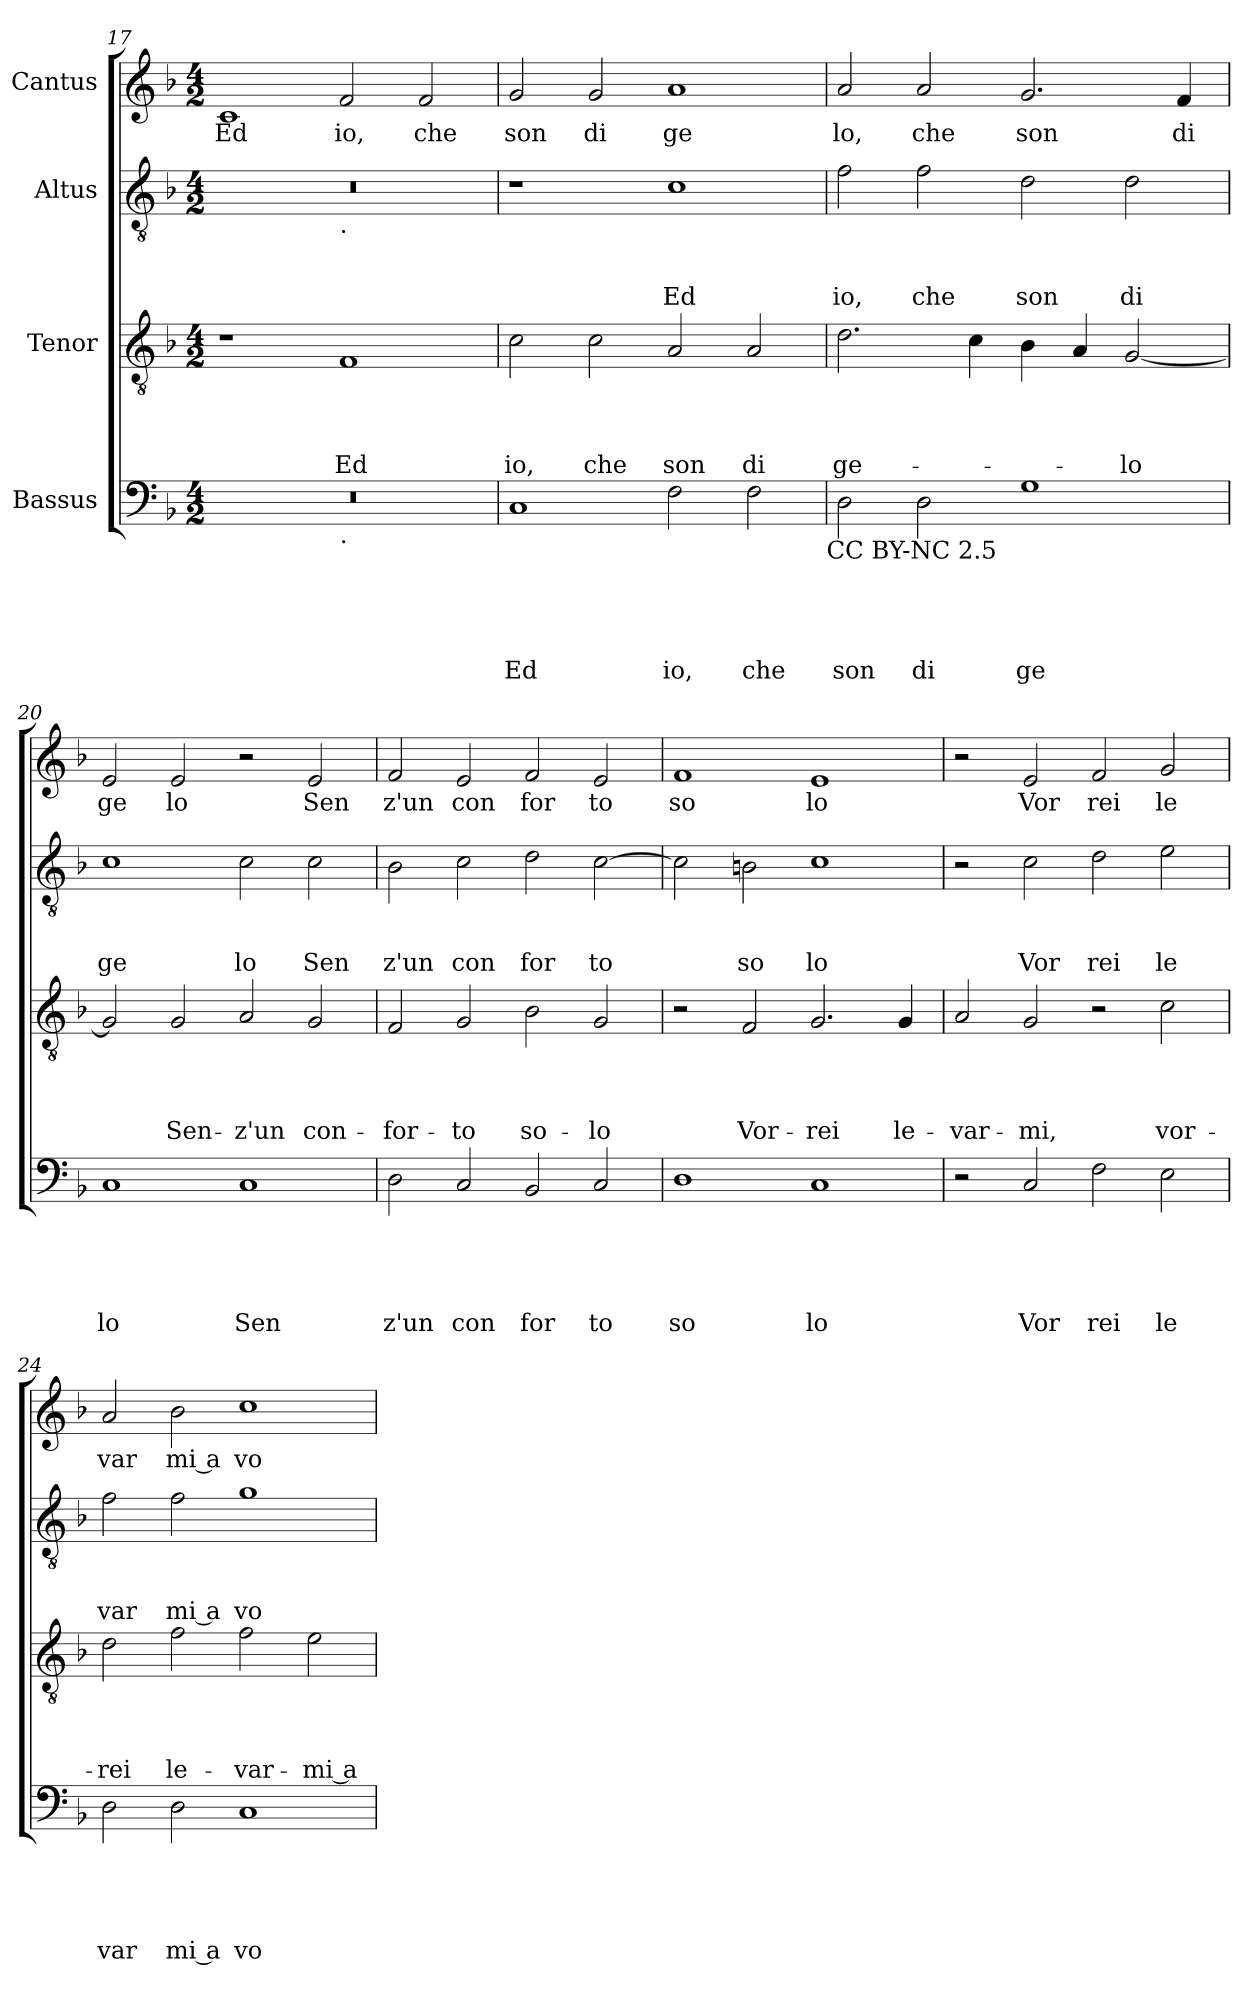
**kern	**text	**text	**text	**text	**text	**kern	**text	**text	**text	**text	**kern	**text	**text	**text	**kern	**text
*part4	*part4	*part4	*part4	*part4	*part4	*part3	*part3	*part3	*part3	*part3	*part2	*part2	*part2	*part2	*part1	*part1
*staff4	*staff4	*staff4	*staff4	*staff4	*staff4	*staff3	*staff3	*staff3	*staff3	*staff3	*staff2	*staff2	*staff2	*staff2	*staff1	*staff1
*I"Bassus	*	*	*	*	*	*I"Tenor	*	*	*	*	*I"Altus	*	*	*	*I"Cantus	*
*clefF4	*	*	*	*	*	*clefGv2	*	*	*	*	*clefGv2	*	*	*	*clefG2	*
*k[b-]	*	*	*	*	*	*k[b-]	*	*	*	*	*k[b-]	*	*	*	*k[b-]	*
*F:	*	*	*	*	*	*F:	*	*	*	*	*F:	*	*	*	*F:	*
*M4/2	*	*	*	*	*	*M4/2	*	*	*	*	*M4/2	*	*	*	*M4/2	*
=17	=17	=17	=17	=17	=17	=17	=17	=17	=17	=17	=17	=17	=17	=17	=17	=17
!	!	!	!	!	!	!	!	!	!	!	!	!	!	!	!	!LO:LY:b
*^	*	*	*	*	*	*	*	*	*	*	*^	*	*	*	*	*
0r	1ryy	.	.	.	.	.	1r	.	.	.	.	0r	1ryy	.	.	.	1c	Ed
!	!	!	!	!	!	!	!	!	!	!	!	!	!LO:TX:b:t=.	!	!	!	!	!
!	!LO:TX:b:t=.	!	!	!	!	!	!	!	!	!	!	!	!	!	!	!	!	!
!	!	!	!	!	!	!	!	!	!	!	!LO:LY:b	!	!	!	!	!	!	!LO:LY:b
.	1ryy	.	.	.	.	.	1F	.	.	.	Ed	.	1ryy	.	.	.	2f/	io,
!	!	!	!	!	!	!	!	!	!	!	!	!	!	!	!	!	!	!LO:LY:b
.	.	.	.	.	.	.	.	.	.	.	.	.	.	.	.	.	2f/	che
=18	=18	=18	=18	=18	=18	=18	=18	=18	=18	=18	=18	=18	=18	=18	=18	=18	=18	=18
!	!	!	!	!	!	!LO:LY:b	!	!	!	!	!LO:LY:b	!	!	!	!	!	!	!LO:LY:b
*v	*v	*	*	*	*	*	*	*	*	*	*	*v	*v	*	*	*	*	*
1C	.	.	.	.	Ed	2c\	.	.	.	io,	1r	.	.	.	2g/	son
!	!	!	!	!	!	!	!	!	!	!LO:LY:b	!	!	!	!	!	!LO:LY:b
.	.	.	.	.	.	2c\	.	.	.	che	.	.	.	.	2g/	di
!	!	!	!	!	!LO:LY:b	!	!	!	!	!LO:LY:b	!	!	!	!LO:LY:b	!	!LO:LY:b
2F\	.	.	.	.	io,	2A/	.	.	.	son	1c	.	.	Ed	1a	ge
!	!	!	!	!	!LO:LY:b	!	!	!	!	!LO:LY:b	!	!	!	!	!	!
2F\	.	.	.	.	che	2A/	.	.	.	di	.	.	.	.	.	.
!LO:TX:b:t=CC BY-NC 2.5	!	!	!	!	!	!	!	!	!	!	!	!	!	!	!	!
!!LO:PB:g=z
=19	=19	=19	=19	=19	=19	=19	=19	=19	=19	=19	=19	=19	=19	=19	=19	=19
!	!	!	!	!	!LO:LY:b	!	!	!	!	!LO:LY:b	!	!	!	!LO:LY:b	!	!LO:LY:b
2D\	.	.	.	.	son	2.d\	.	.	.	ge-	2f\	.	.	io,	2a/	lo,
!	!	!	!	!	!LO:LY:b	!	!	!	!	!	!	!	!	!LO:LY:b	!	!LO:LY:b
2D\	.	.	.	.	di	.	.	.	.	.	2f\	.	.	che	2a/	che
.	.	.	.	.	.	4c\	.	.	.	.	.	.	.	.	.	.
!	!	!	!	!	!LO:LY:b	!	!	!	!	!	!	!	!	!LO:LY:b	!	!LO:LY:b
1G	.	.	.	.	ge	4B-\	.	.	.	.	2d\	.	.	son	2.g/	son
.	.	.	.	.	.	4A/	.	.	.	.	.	.	.	.	.	.
!	!	!	!	!	!	!	!	!	!	!LO:LY:b	!	!	!	!LO:LY:b	!	!
.	.	.	.	.	.	[<2G/	.	.	.	-lo	2d\	.	.	di	.	.
!	!	!	!	!	!	!	!	!	!	!	!	!	!	!	!	!LO:LY:b
.	.	.	.	.	.	.	.	.	.	.	.	.	.	.	4f/	di
=20	=20	=20	=20	=20	=20	=20	=20	=20	=20	=20	=20	=20	=20	=20	=20	=20
!	!	!	!	!	!LO:LY:b	!	!	!	!	!	!	!	!	!LO:LY:b	!	!LO:LY:b
1C	.	.	.	.	lo	2G/]	.	.	.	.	1c	.	.	ge	2e/	ge
!	!	!	!	!	!	!	!	!	!	!LO:LY:b	!	!	!	!	!	!LO:LY:b
.	.	.	.	.	.	2G/	.	.	.	Sen-	.	.	.	.	2e/	lo
!	!	!	!	!	!LO:LY:b	!	!	!	!	!LO:LY:b	!	!	!	!LO:LY:b	!	!
1C	.	.	.	.	Sen	2A/	.	.	.	-z'un	2c\	.	.	lo	2r	.
!	!	!	!	!	!	!	!	!	!	!LO:LY:b	!	!	!	!LO:LY:b	!	!LO:LY:b
.	.	.	.	.	.	2G/	.	.	.	con-	2c\	.	.	Sen	2e/	Sen
=21	=21	=21	=21	=21	=21	=21	=21	=21	=21	=21	=21	=21	=21	=21	=21	=21
!	!	!	!	!	!LO:LY:b	!	!	!	!	!LO:LY:b	!	!	!	!LO:LY:b	!	!LO:LY:b
2D\	.	.	.	.	z'un	2F/	.	.	.	-for-	2B-\	.	.	z'un	2f/	z'un
!	!	!	!	!	!LO:LY:b	!	!	!	!	!LO:LY:b	!	!	!	!LO:LY:b	!	!LO:LY:b
2C/	.	.	.	.	con	2G/	.	.	.	-to	2c\	.	.	con	2e/	con
!	!	!	!	!	!LO:LY:b	!	!	!	!	!LO:LY:b	!	!	!	!LO:LY:b	!	!LO:LY:b
2BB-/	.	.	.	.	for	2B-\	.	.	.	so-	2d\	.	.	for	2f/	for
!	!	!	!	!	!LO:LY:b	!	!	!	!	!LO:LY:b	!	!	!	!LO:LY:b	!	!LO:LY:b
2C/	.	.	.	.	to	2G/	.	.	.	-lo	[>2c\	.	.	to	2e/	to
=22	=22	=22	=22	=22	=22	=22	=22	=22	=22	=22	=22	=22	=22	=22	=22	=22
!	!	!	!	!	!LO:LY:b	!	!	!	!	!	!	!	!	!	!	!LO:LY:b
1D	.	.	.	.	so	2r	.	.	.	.	2c\]	.	.	.	1f	so
!	!	!	!	!	!	!	!	!	!	!LO:LY:b	!	!	!	!LO:LY:b	!	!
.	.	.	.	.	.	2F/	.	.	.	Vor-	2B\	.	.	so	.	.
!	!	!	!	!	!LO:LY:b	!	!	!	!	!LO:LY:b	!	!	!	!LO:LY:b	!	!LO:LY:b
1C	.	.	.	.	lo	2.G/	.	.	.	-rei	1c	.	.	lo	1e	lo
!	!	!	!	!	!	!	!	!	!	!LO:LY:b	!	!	!	!	!	!
.	.	.	.	.	.	4G/	.	.	.	le-	.	.	.	.	.	.
=23	=23	=23	=23	=23	=23	=23	=23	=23	=23	=23	=23	=23	=23	=23	=23	=23
!	!	!	!	!	!	!	!	!	!	!LO:LY:b	!	!	!	!	!	!
2r	.	.	.	.	.	2A/	.	.	.	-var-	2r	.	.	.	2r	.
!	!	!	!	!	!LO:LY:b	!	!	!	!	!LO:LY:b	!	!	!	!LO:LY:b	!	!LO:LY:b
2C/	.	.	.	.	Vor	2G/	.	.	.	-mi,	2c\	.	.	Vor	2e/	Vor
!	!	!	!	!	!LO:LY:b	!	!	!	!	!	!	!	!	!LO:LY:b	!	!LO:LY:b
2F\	.	.	.	.	rei	2r	.	.	.	.	2d\	.	.	rei	2f/	rei
!	!	!	!	!	!LO:LY:b	!	!	!	!	!LO:LY:b	!	!	!	!LO:LY:b	!	!LO:LY:b
2E\	.	.	.	.	le	2c\	.	.	.	vor-	2e\	.	.	le	2g/	le
=24	=24	=24	=24	=24	=24	=24	=24	=24	=24	=24	=24	=24	=24	=24	=24	=24
!	!	!	!	!	!LO:LY:b	!	!	!	!	!LO:LY:b	!	!	!	!LO:LY:b	!	!LO:LY:b
2D\	.	.	.	.	var	2d\	.	.	.	-rei	2f\	.	.	var	2a/	var
!	!	!	!	!	!LO:LY:b:rj	!	!	!	!	!LO:LY:b	!	!	!	!LO:LY:b:rj	!	!LO:LY:b:rj
2D\	.	.	.	.	mi a	2f\	.	.	.	le-	2f\	.	.	mi a	2b-\	mi a
!	!	!	!	!	!LO:LY:b	!	!	!	!	!LO:LY:b	!	!	!	!LO:LY:b	!	!LO:LY:b
1C	.	.	.	.	vo	2f\	.	.	.	-var-	1g	.	.	vo	1cc	vo
!	!	!	!	!	!	!	!	!	!	!LO:LY:b:rj	!	!	!	!	!	!
.	.	.	.	.	.	2e\	.	.	.	-mi a	.	.	.	.	.	.
=	=	=	=	=	=	=	=	=	=	=	=	=	=	=	=	=
*-	*-	*-	*-	*-	*-	*-	*-	*-	*-	*-	*-	*-	*-	*-	*-	*-
